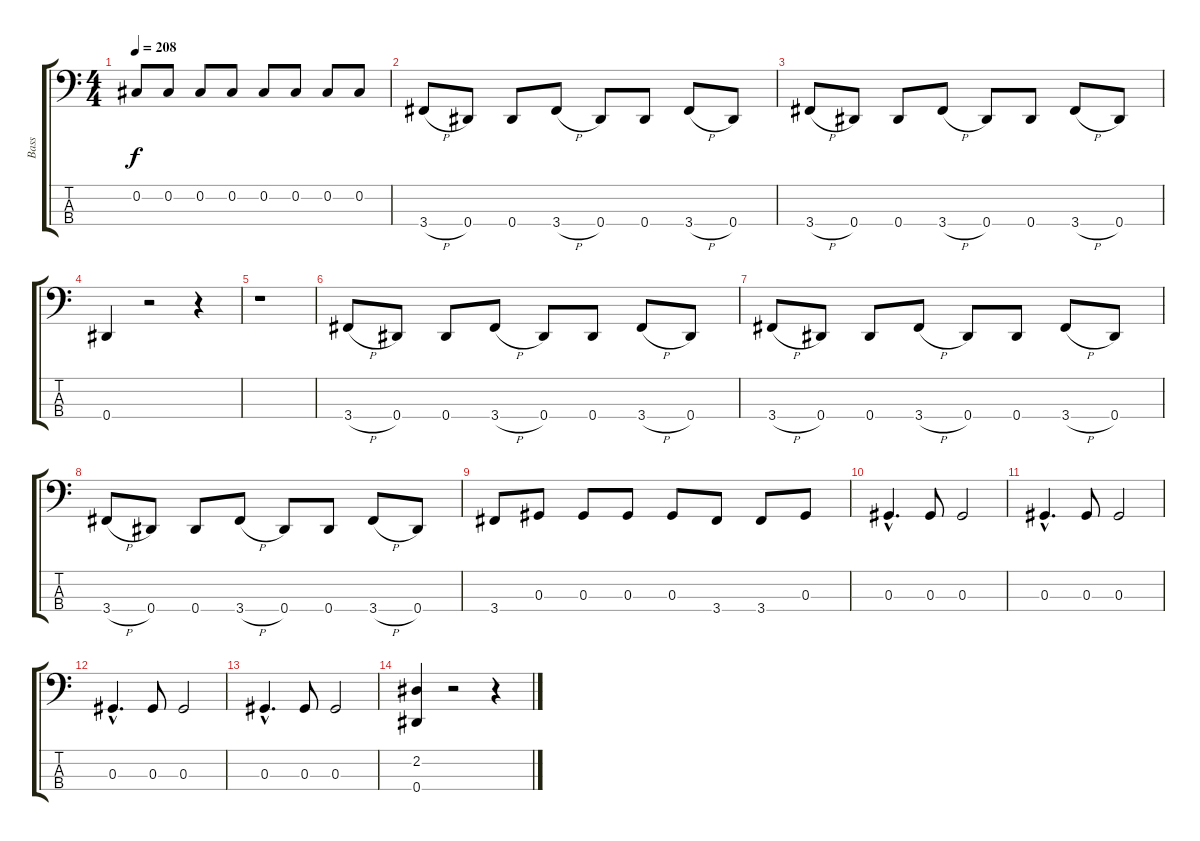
\track ("Bass" "Bass") {instrument electricbasspick}
\staff {score tabs}
\tuning (Gb2 Db2 Ab1 Eb1) {hide}
\ts (4 4)
\tempo 208
\clef f4
\ks c
0.2.8{dy f} 0.2.8 0.2.8 0.2.8 0.2.8 0.2.8 0.2.8 0.2.8 |
3.4{h}.8 0.4.8 0.4.8 3.4{h}.8 0.4.8 0.4.8 3.4{h}.8 0.4.8 |
3.4{h}.8 0.4.8 0.4.8 3.4{h}.8 0.4.8 0.4.8 3.4{h}.8 0.4.8 |
0.4.4 r.2 r.4 |
r.1 |
3.4{h}.8 0.4.8 0.4.8 3.4{h}.8 0.4.8 0.4.8 3.4{h}.8 0.4.8 |
3.4{h}.8 0.4.8 0.4.8 3.4{h}.8 0.4.8 0.4.8 3.4{h}.8 0.4.8 |
3.4{h}.8 0.4.8 0.4.8 3.4{h}.8 0.4.8 0.4.8 3.4{h}.8 0.4.8 |
3.4.8 0.3.8 0.3.8 0.3.8 0.3.8 3.4.8 3.4.8 0.3.8 |
0.3{hac}.4{d} 0.3.8 0.3.2 |
0.3{hac}.4{d} 0.3.8 0.3.2 |
0.3{hac}.4{d} 0.3.8 0.3.2 |
0.3{hac}.4{d} 0.3.8 0.3.2 |
(2.2 0.4).4 r.2 r.4
